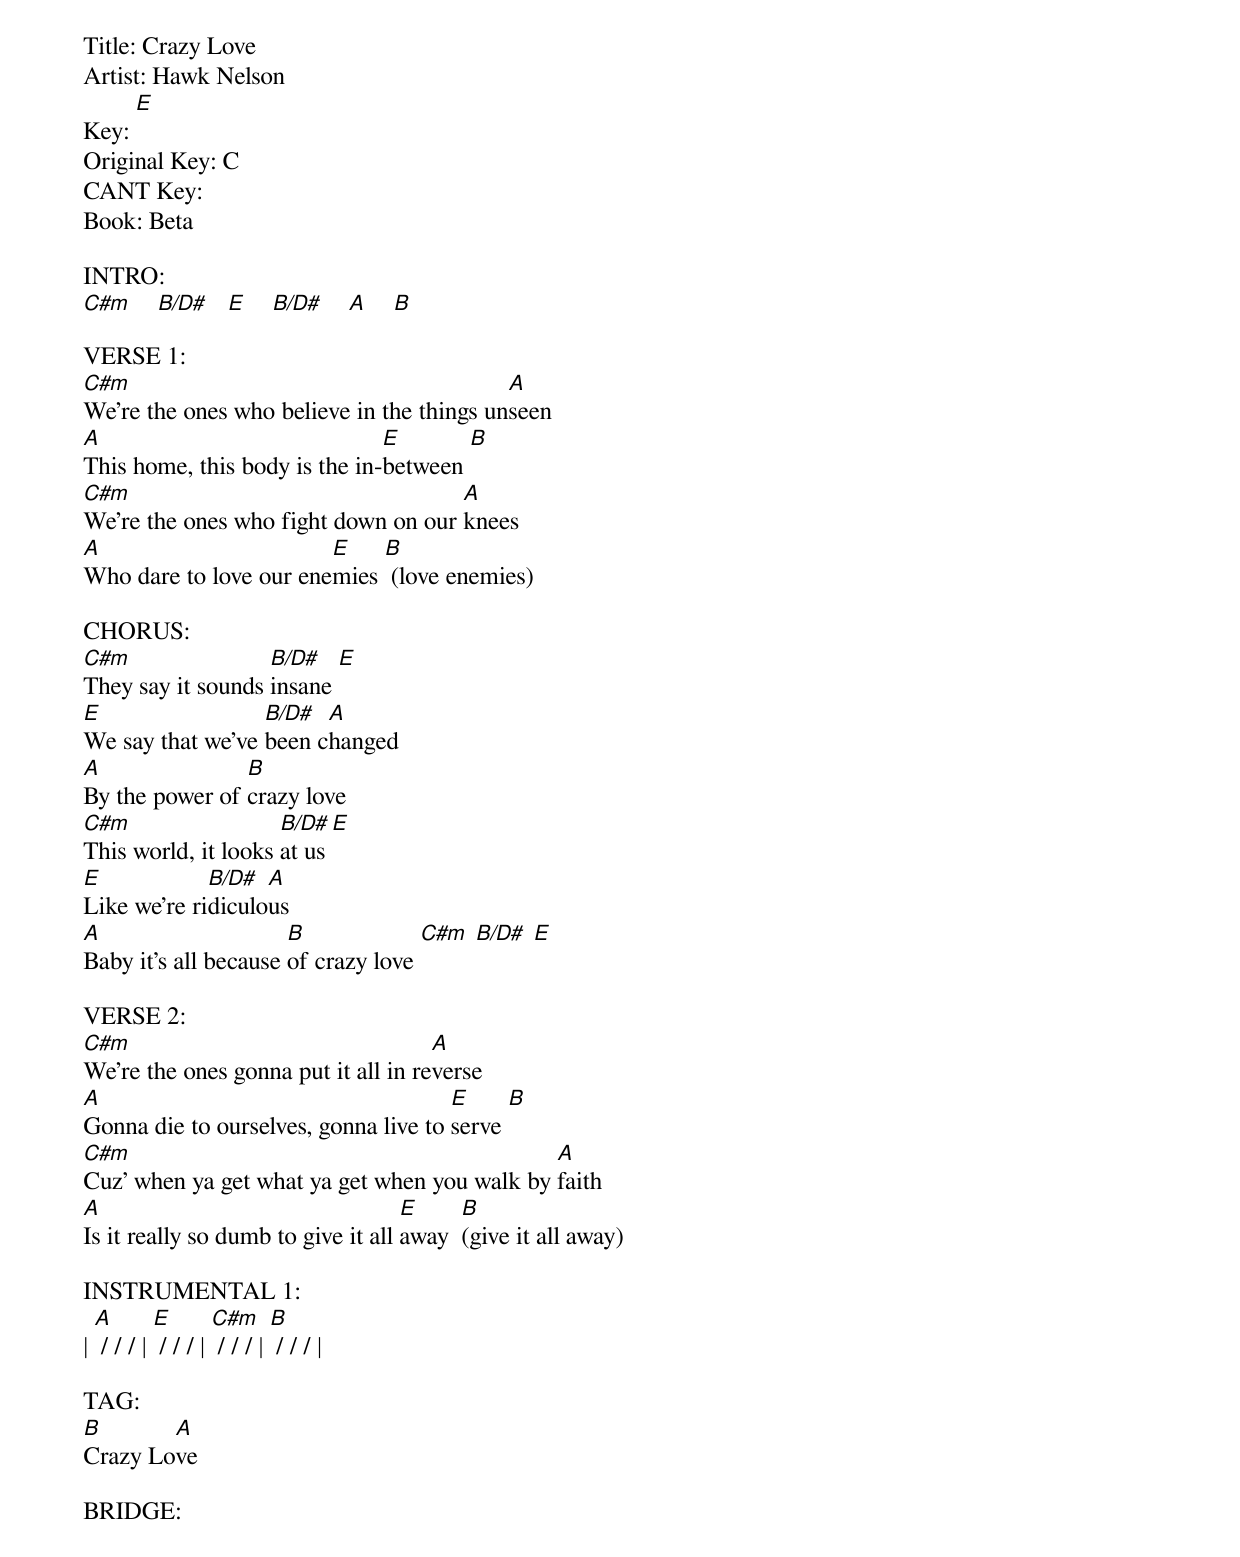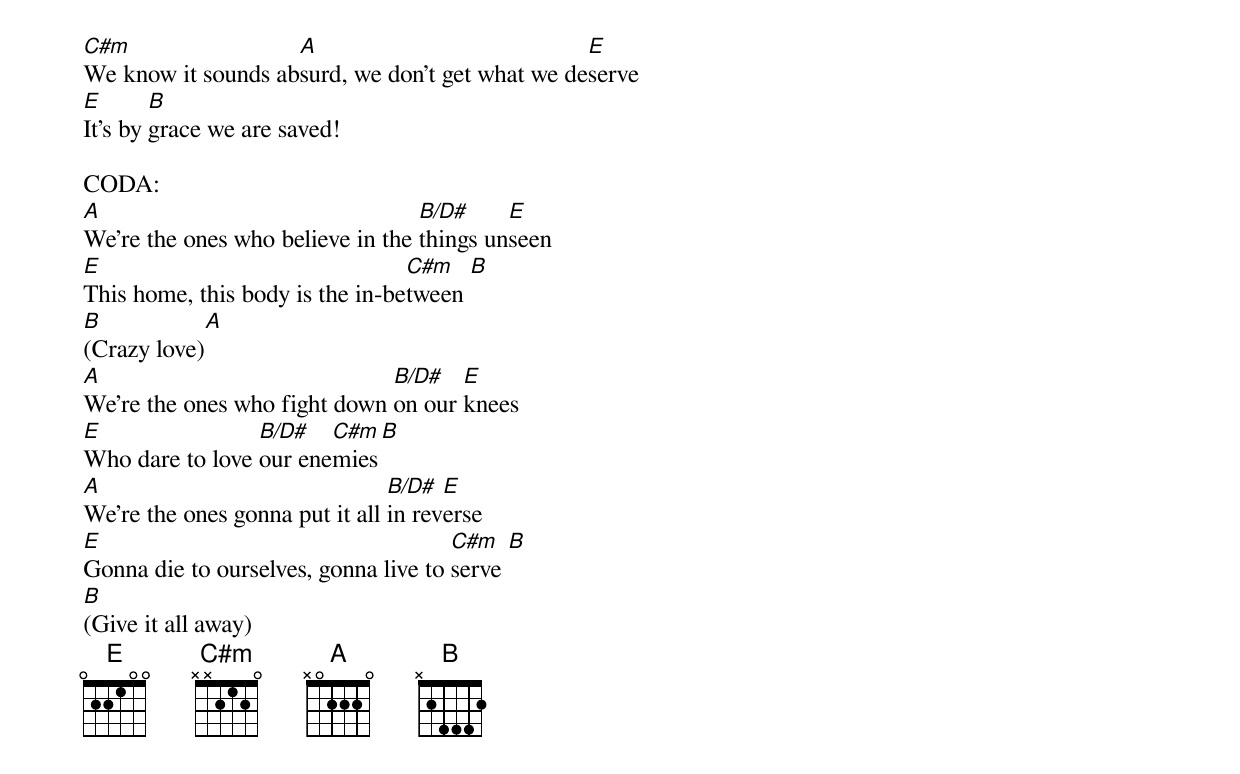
Title: Crazy Love
Artist: Hawk Nelson
Key: [E]
Original Key: C
CANT Key:
Book: Beta

INTRO:
[C#m]    [B/D#]   [E]    [B/D#]    [A]    [B]

VERSE 1:
[C#m]We're the ones who believe in the things un[A]seen
[A]This home, this body is the in-[E]between [B]
[C#m]We're the ones who fight down on our [A]knees
[A]Who dare to love our ene[E]mies [B] (love enemies)

CHORUS:
[C#m]They say it sounds [B/D#]insane [E]
[E]We say that we've [B/D#]been c[A]hanged
[A]By the power of [B]crazy love
[C#m]This world, it looks [B/D#]at us [E]
[E]Like we're ri[B/D#]diculo[A]us
[A]Baby it's all because [B]of crazy love [C#m] [B/D#] [E]

VERSE 2:
[C#m]We're the ones gonna put it all in re[A]verse
[A]Gonna die to ourselves, gonna live to [E]serve [B]
[C#m]Cuz' when ya get what ya get when you walk by [A]faith
[A]Is it really so dumb to give it all [E]away  [B](give it all away)

INSTRUMENTAL 1:
| [A] / / / | [E] / / / | [C#m] / / / | [B] / / / |

TAG:
[B]Crazy Lo[A]ve

BRIDGE:
[C#m]We know it sounds ab[A]surd, we don't get what we de[E]serve
[E]It's by [B]grace we are saved!

CODA:
[A]We're the ones who believe in the [B/D#]things un[E]seen
[E]This home, this body is the in-be[C#m]tween [B]
[B](Crazy love)[A]
[A]We're the ones who fight down [B/D#]on our [E]knees
[E]Who dare to love [B/D#]our ene[C#m]mies[B]
[A]We're the ones gonna put it all [B/D#]in rev[E]erse
[E]Gonna die to ourselves, gonna live to [C#m]serve [B]
[B](Give it all away)
